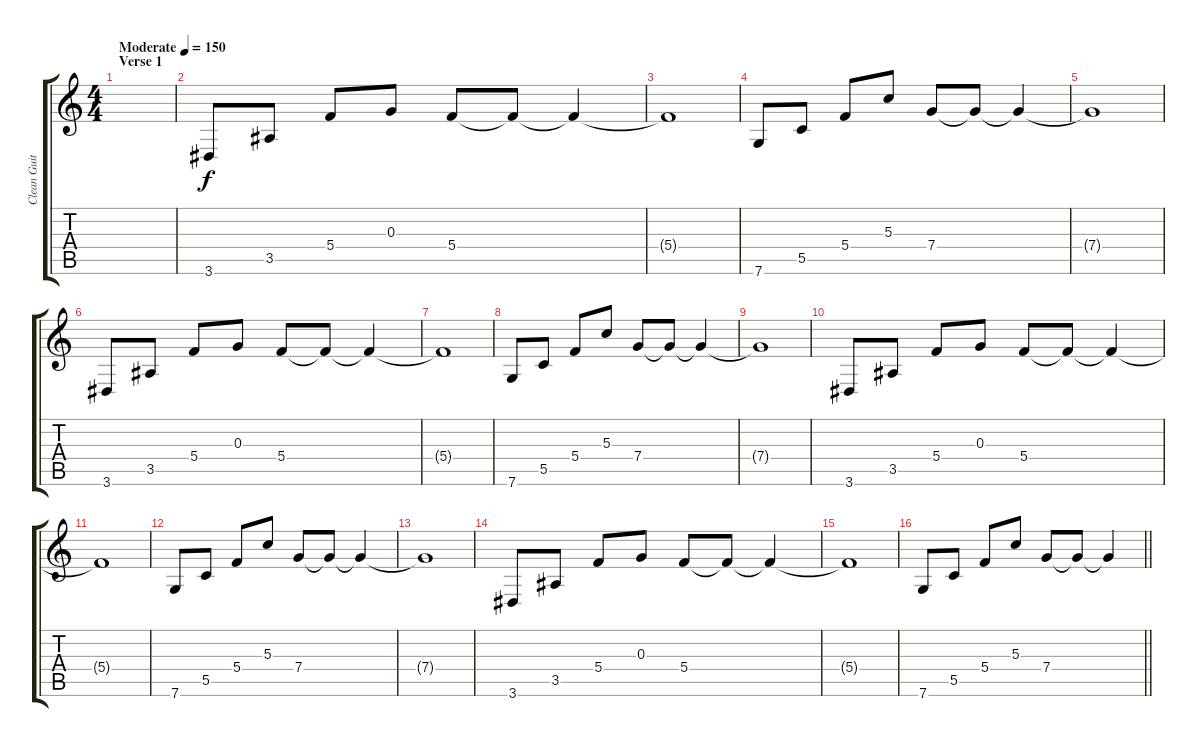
\track ("Clean Guitar 2" "Clean Guit") {instrument electricguitarclean}
\staff {score tabs}
\tuning (E4 C4 G3 C3 G2 C2) {hide}
\ts (4 4)
\section ("" "Verse 1")
\tempo (150 "Moderate")
\clef g2
\ks c
|
3.6.8 3.5.8 5.4.8 0.3.8 5.4.8 5.4{t}.8 5.4{t}.4 |
5.4{t}.1 |
7.6.8 5.5.8 5.4.8 5.3.8 7.4.8 7.4{t}.8 7.4{t}.4 |
7.4{t}.1 |
3.6.8 3.5.8 5.4.8 0.3.8 5.4.8 5.4{t}.8 5.4{t}.4 |
5.4{t}.1 |
7.6.8 5.5.8 5.4.8 5.3.8 7.4.8 7.4{t}.8 7.4{t}.4 |
7.4{t}.1 |
3.6.8 3.5.8 5.4.8 0.3.8 5.4.8 5.4{t}.8 5.4{t}.4 |
5.4{t}.1 |
7.6.8 5.5.8 5.4.8 5.3.8 7.4.8 7.4{t}.8 7.4{t}.4 |
7.4{t}.1 |
3.6.8 3.5.8 5.4.8 0.3.8 5.4.8 5.4{t}.8 5.4{t}.4 |
5.4{t}.1 |
\barLineRight lightlight
7.6.8 5.5.8 5.4.8 5.3.8 7.4.8 7.4{t}.8 7.4{t}.4
